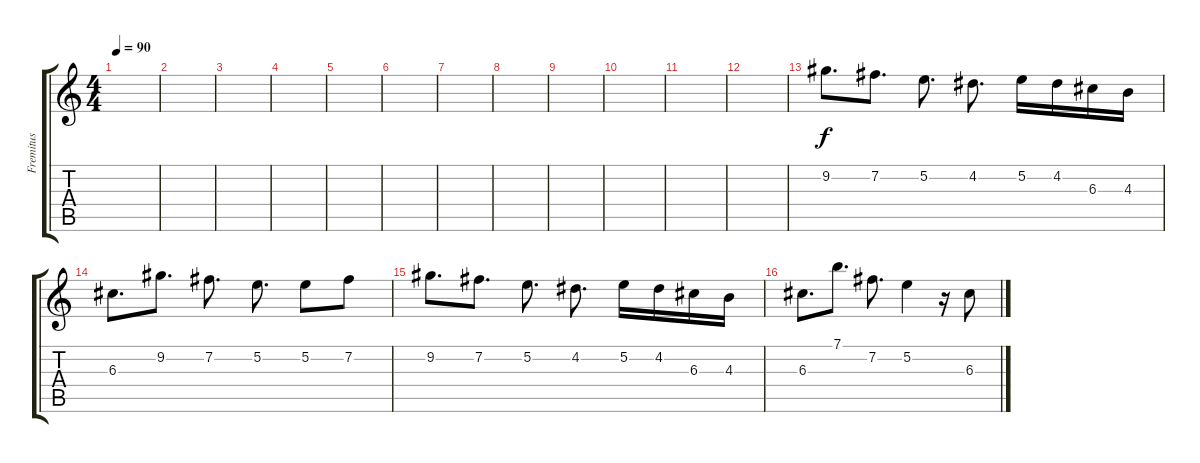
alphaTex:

\track ("Fremitus" "Fremitus") {instrument distortionguitar}
\staff {score tabs}
\tuning (E4 B3 G3 D3 A2 E2) {hide}
\ts (4 4)
\tempo 90
\clef g2
\ks c
|
|
|
|
|
|
|
|
|
|
|
|
9.2.8{d} 7.2.8{d} 5.2.8{d} 4.2.8{d} 5.2.16 4.2.16 6.3.16 4.3.16 |
6.3.8{d} 9.2.8{d} 7.2.8{d} 5.2.8{d} 5.2.8 7.2.8 |
9.2.8{d} 7.2.8{d} 5.2.8{d} 4.2.8{d} 5.2.16 4.2.16 6.3.16 4.3.16 |
6.3.8{d} 7.1.8{d} 7.2.8{d} 5.2.4 r.16 6.3.8
